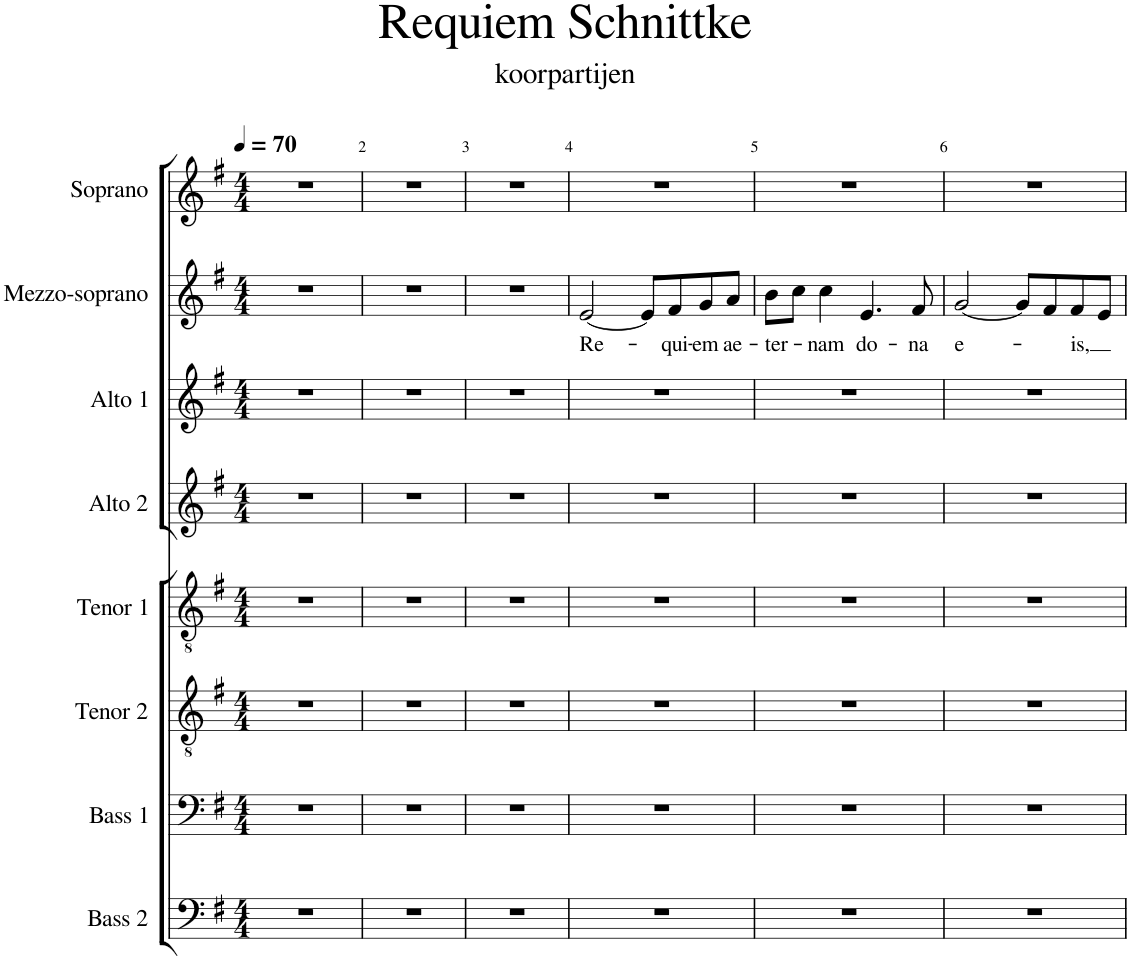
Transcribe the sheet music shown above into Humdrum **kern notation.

**kern	**kern	**kern	**kern	**kern	**kern	**kern	**text	**kern
*part8	*part7	*part6	*part5	*part4	*part3	*part2	*part2	*part1
*staff8	*staff7	*staff6	*staff5	*staff4	*staff3	*staff2	*staff2	*staff1
*I"Bass 2	*I"Bass 1	*I"Tenor 2	*I"Tenor 1	*I"Alto 2	*I"Alto 1	*I"Mezzo-soprano	*	*I"Soprano
*I'B 2	*I'B 1	*I'T 2	*I'T 1	*I'A 2	*I'A 1	*I'Mz. S.	*	*I'S.
*clefF4	*clefF4	*clefGv2	*clefGv2	*clefG2	*clefG2	*clefG2	*	*clefG2
*k[f#]	*k[f#]	*k[f#]	*k[f#]	*k[f#]	*k[f#]	*k[f#]	*	*k[f#]
*M4/4	*M4/4	*M4/4	*M4/4	*M4/4	*M4/4	*M4/4	*	*M4/4
*MM70	*MM70	*MM70	*MM70	*MM70	*MM70	*MM70	*	*MM70
=1	=1	=1	=1	=1	=1	=1	=1	=1
1r	1r	1r	1r	1r	1r	1r	.	1r
=2	=2	=2	=2	=2	=2	=2	=2	=2
1r	1r	1r	1r	1r	1r	1r	.	1r
=3	=3	=3	=3	=3	=3	=3	=3	=3
1r	1r	1r	1r	1r	1r	1r	.	1r
=4	=4	=4	=4	=4	=4	=4	=4	=4
!	!	!	!	!	!	!	!LO:LY:b	!
1r	1r	1r	1r	1r	1r	[2e/	Re-	1r
.	.	.	.	.	.	8e/L]	.	.
!	!	!	!	!	!	!	!LO:LY:b	!
.	.	.	.	.	.	8f#/	-qui-	.
!	!	!	!	!	!	!	!LO:LY:b	!
.	.	.	.	.	.	8g/	-em	.
!	!	!	!	!	!	!	!LO:LY:b	!
.	.	.	.	.	.	8a/J	ae-	.
=5	=5	=5	=5	=5	=5	=5	=5	=5
!	!	!	!	!	!	!	!LO:LY:b	!
1r	1r	1r	1r	1r	1r	8b\L	-ter-	1r
.	.	.	.	.	.	8cc\J	.	.
!	!	!	!	!	!	!	!LO:LY:b	!
.	.	.	.	.	.	4cc\	-nam	.
!	!	!	!	!	!	!	!LO:LY:b	!
.	.	.	.	.	.	4.e/	do-	.
!	!	!	!	!	!	!	!LO:LY:b	!
.	.	.	.	.	.	8f#/	-na	.
=6	=6	=6	=6	=6	=6	=6	=6	=6
!	!	!	!	!	!	!	!LO:LY:b	!
1r	1r	1r	1r	1r	1r	[2g/	e-	1r
.	.	.	.	.	.	8g/L]	.	.
.	.	.	.	.	.	8f#/	.	.
!	!	!	!	!	!	!	!LO:LY:b	!
.	.	.	.	.	.	8f#/	-is,	.
.	.	.	.	.	.	8e/J	.	.
=	=	=	=	=	=	=	=	=
*-	*-	*-	*-	*-	*-	*-	*-	*-
